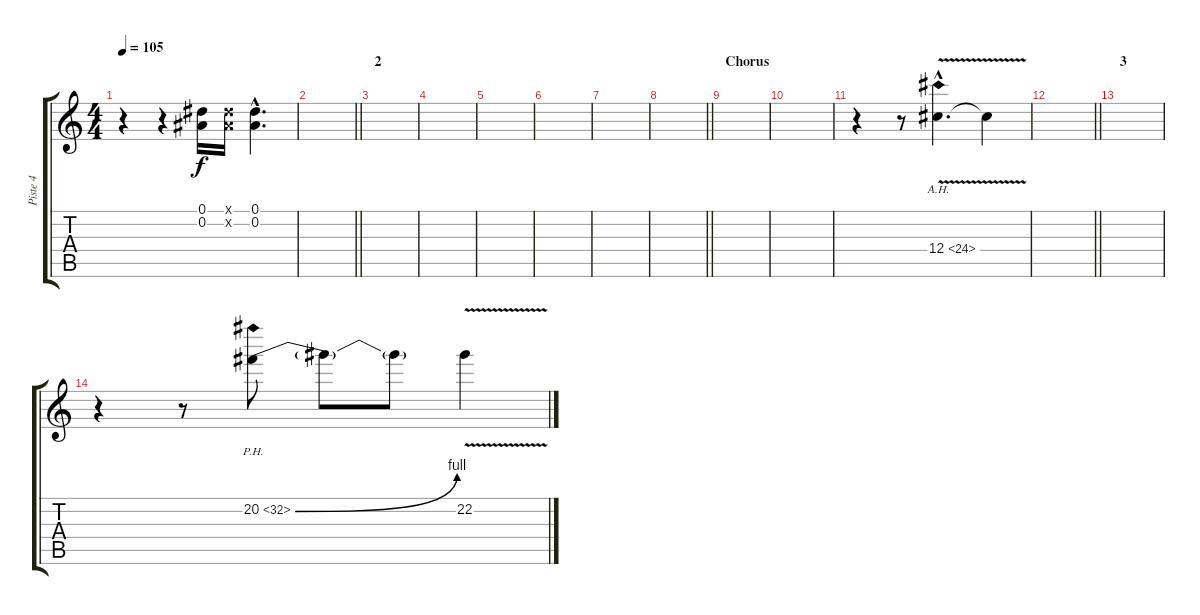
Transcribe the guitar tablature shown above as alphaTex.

\track ("Piste 4" "Piste 4") {instrument overdrivenguitar}
\staff {score tabs}
\tuning (Eb4 Bb3 Gb3 Db3 Ab2 Eb2) {hide}
\ts (4 4)
\tempo 105
\clef g2
\ks c
r.4{dy f} r.4 (0.1 0.2).16 (0.1{x} 0.2{x}).16 (0.1{hac} 0.2{hac}).4{d} |
\barLineRight lightlight
|
\section ("" "2")
|
|
|
|
|
\barLineRight lightlight
|
\section ("" "Chorus")
|
|
r.4 r.8 12.4{ah 12 v hac}.4{d} 12.4{t}.4 |
\barLineRight lightlight
|
\section ("" "3")
|
r.4 r.8 20.2{be (bend 0 0 60 4) ph 12}.8 20.2{t}.8 20.2{t}.8 22.2{v}.4
